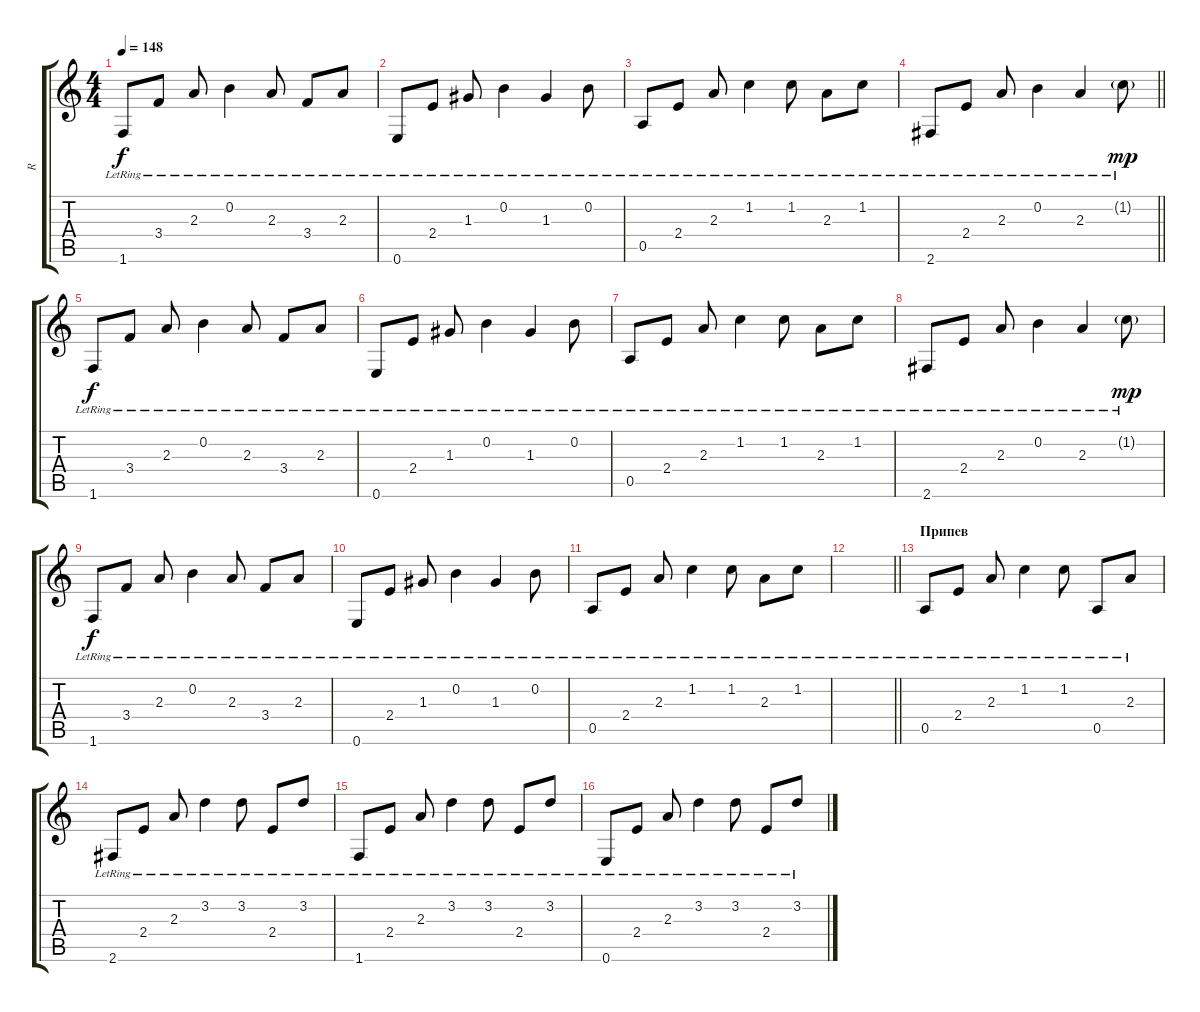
\track ("R" "R") {instrument electricguitarclean}
\staff {score tabs}
\tuning (E4 B3 G3 D3 A2 E2) {hide}
\ts (4 4)
\tempo 148
\clef g2
\ks c
1.6{lr}.8{dy f} 3.4{lr}.8 2.3{lr}.8 0.2{lr}.4 2.3{lr}.8 3.4{lr}.8 2.3{lr}.8 |
0.6{lr}.8 2.4{lr}.8 1.3{lr}.8 0.2{lr}.4 1.3{lr}.4 0.2{lr}.8 |
0.5{lr}.8 2.4{lr}.8 2.3{lr}.8 1.2{lr}.4 1.2{lr}.8 2.3{lr}.8 1.2{lr}.8 |
\barLineRight lightlight
2.6{lr}.8 2.4{lr}.8 2.3{lr}.8 0.2{lr}.4 2.3{lr}.4 1.2{g lr}.8{dy mp} |
1.6{lr}.8{dy f} 3.4{lr}.8 2.3{lr}.8 0.2{lr}.4 2.3{lr}.8 3.4{lr}.8 2.3{lr}.8 |
0.6{lr}.8 2.4{lr}.8 1.3{lr}.8 0.2{lr}.4 1.3{lr}.4 0.2{lr}.8 |
0.5{lr}.8 2.4{lr}.8 2.3{lr}.8 1.2{lr}.4 1.2{lr}.8 2.3{lr}.8 1.2{lr}.8 |
2.6{lr}.8 2.4{lr}.8 2.3{lr}.8 0.2{lr}.4 2.3{lr}.4 1.2{g lr}.8{dy mp} |
1.6{lr}.8{dy f} 3.4{lr}.8 2.3{lr}.8 0.2{lr}.4 2.3{lr}.8 3.4{lr}.8 2.3{lr}.8 |
0.6{lr}.8 2.4{lr}.8 1.3{lr}.8 0.2{lr}.4 1.3{lr}.4 0.2{lr}.8 |
0.5{lr}.8 2.4{lr}.8 2.3{lr}.8 1.2{lr}.4 1.2{lr}.8 2.3{lr}.8 1.2{lr}.8 |
\barLineRight lightlight
|
\section ("" "Припев")
0.5{lr}.8 2.4{lr}.8 2.3{lr}.8 1.2{lr}.4 1.2{lr}.8 0.5{lr}.8 2.3{lr}.8 |
2.6{lr}.8 2.4{lr}.8 2.3{lr}.8 3.2{lr}.4 3.2{lr}.8 2.4{lr}.8 3.2{lr}.8 |
1.6{lr}.8 2.4{lr}.8 2.3{lr}.8 3.2{lr}.4 3.2{lr}.8 2.4{lr}.8 3.2{lr}.8 |
0.6{lr}.8 2.4{lr}.8 2.3{lr}.8 3.2{lr}.4 3.2{lr}.8 2.4{lr}.8 3.2{lr}.8
